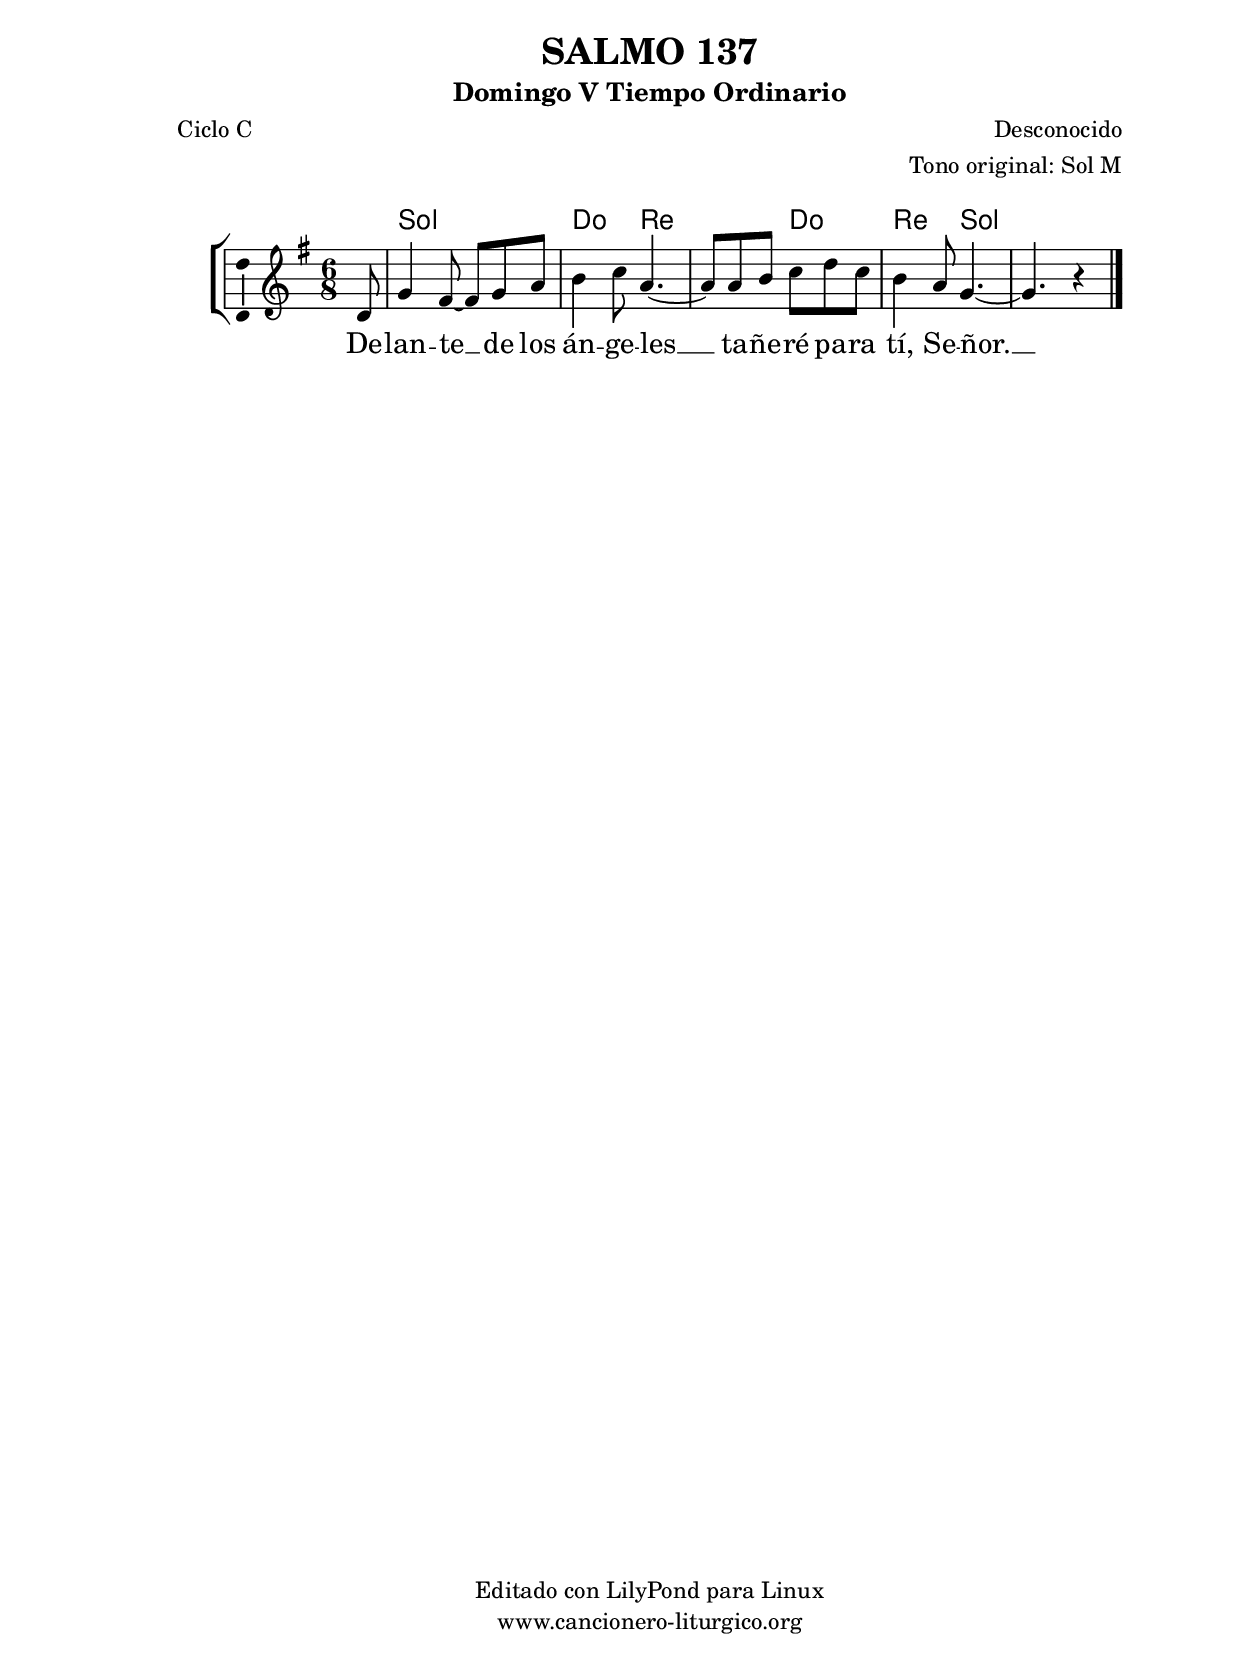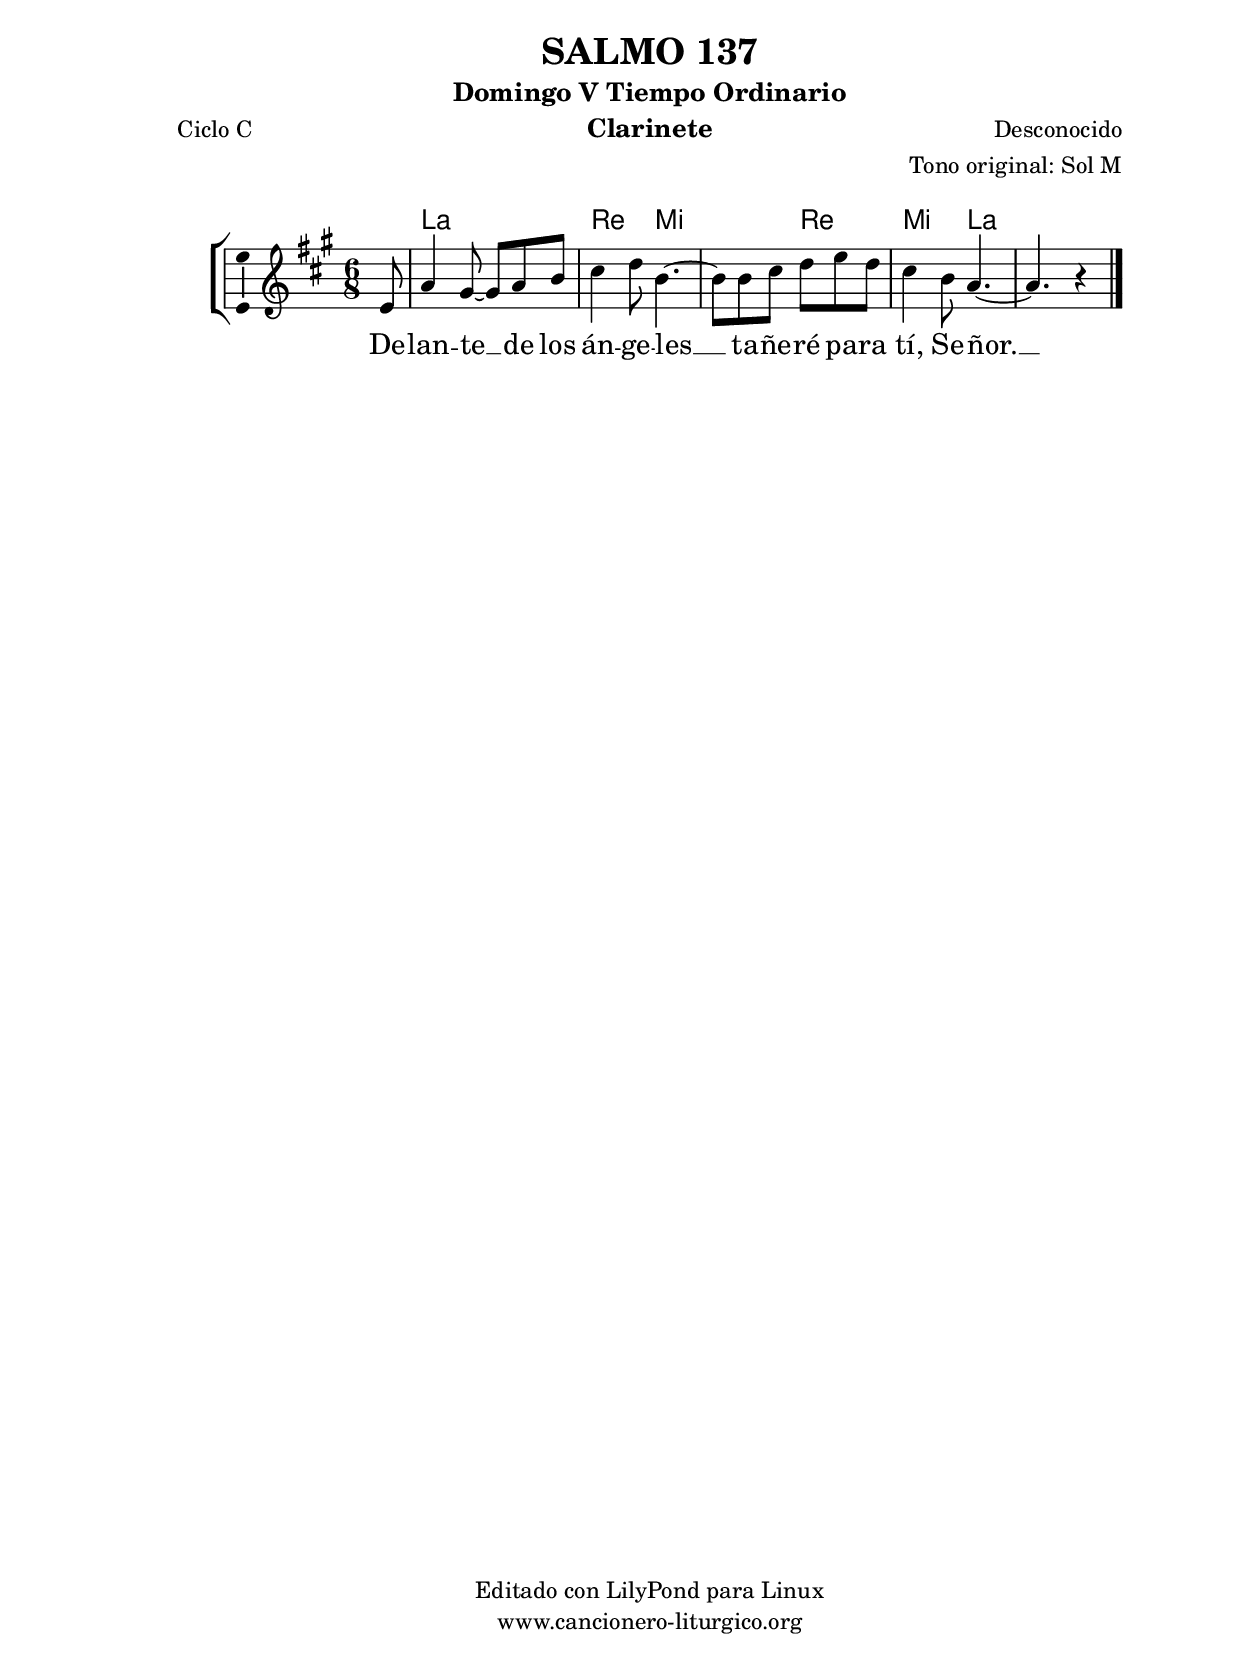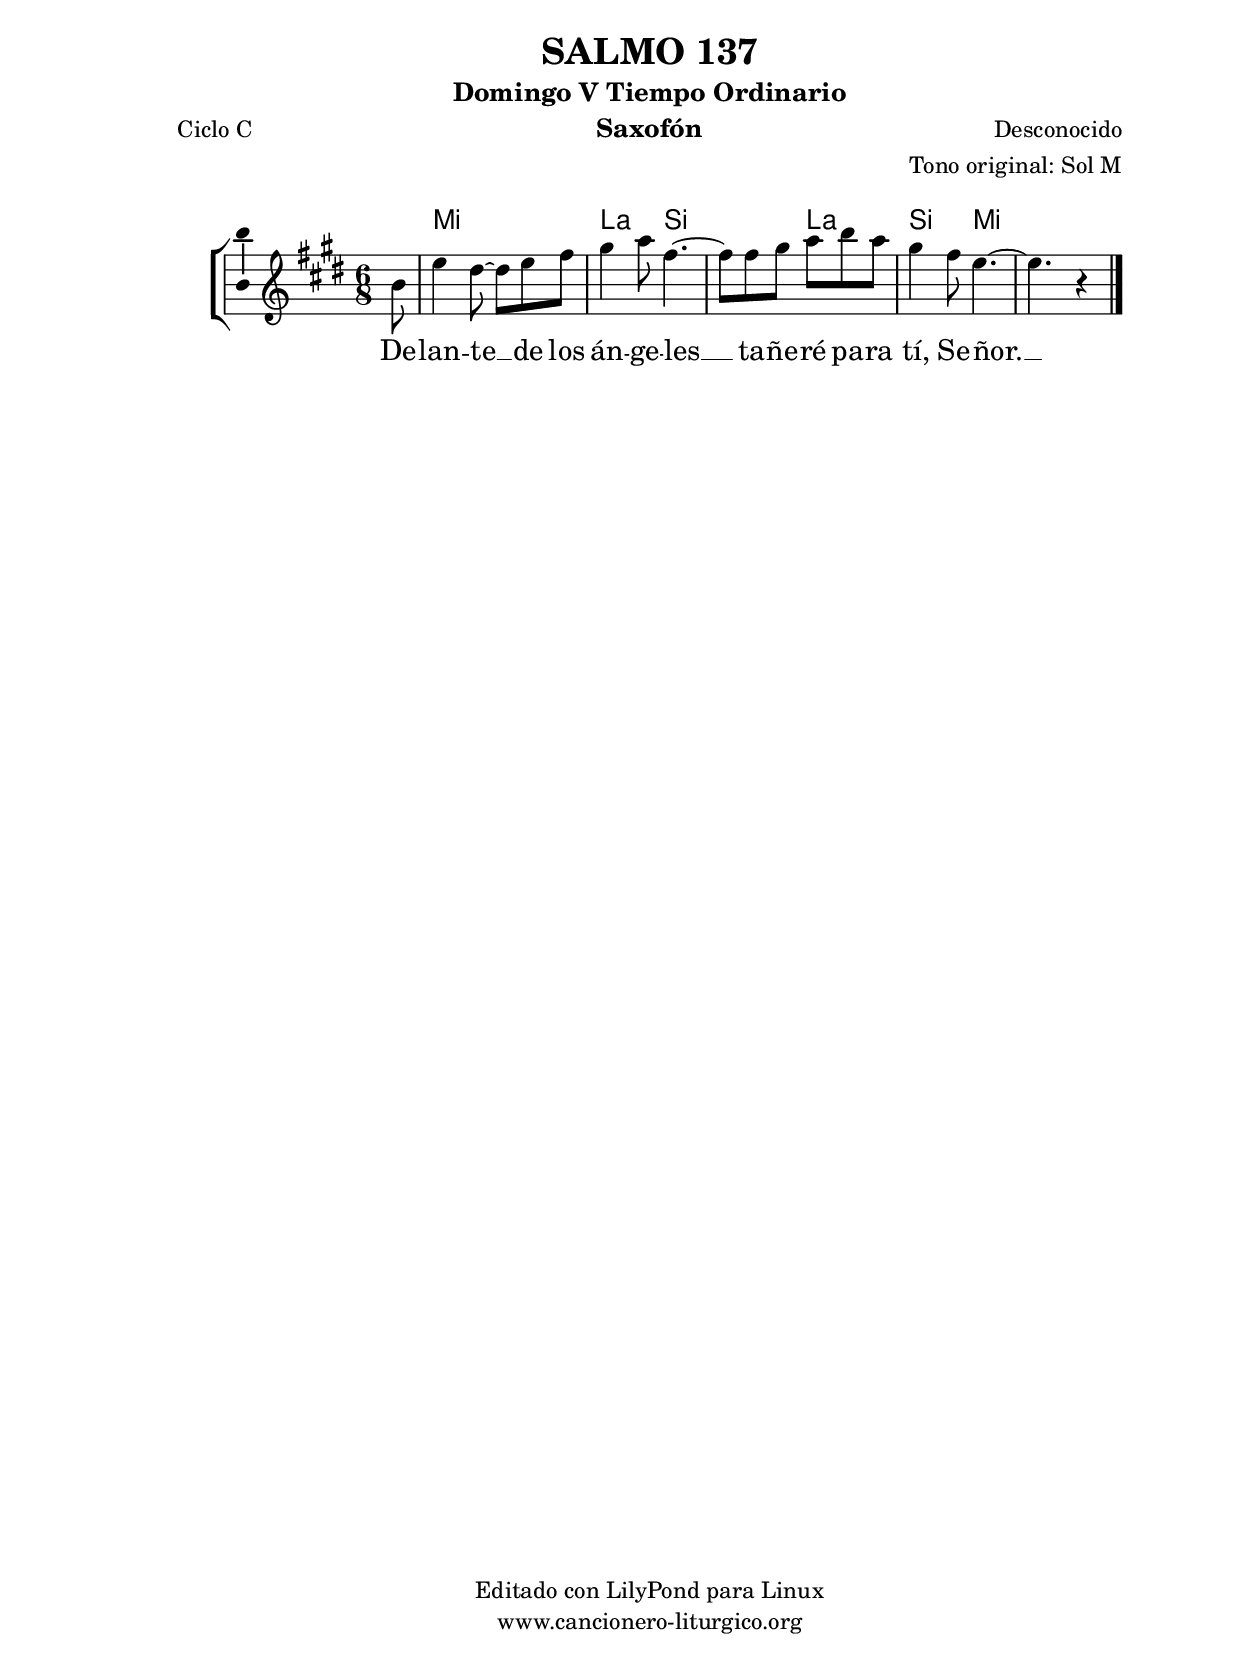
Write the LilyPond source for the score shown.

%
%para convertir .midi en .wav:
%timidity filename.midi -Ow -o finename.wav
%
%
%Para convertir de .wav a .mp3:
%lame -h -m j filename.wav
%
%
%para escuchar el midi:
%timidity nombrefichero.midi
%


%versión de lilypond para la que se ha escrito esta partitura:
\version "2.16.0"

	%Tamaño papel
	#(set-default-paper-size "a4")
	%Tamaño partitura
	#(set-global-staff-size 20)
	%No responde al pulsar sobre una nota
	#(ly:set-option 'point-and-click #f)

%parámetros del encabezamiento:
\header {
	title = "SALMO 137"
	subtitle = "Domingo V Tiempo Ordinario"
	composer = "Desconocido"
	poet = "Ciclo C"
	meter = ""
	arranger = "Tono original: Sol M"
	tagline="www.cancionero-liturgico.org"
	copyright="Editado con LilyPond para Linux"
	}

%parámetros asociados al papel:
\paper  {
	oddHeaderMarkup = \markup {\fill-line { \on-the-fly #not-first-page \fromproperty #'header:title \on-the-fly #not-first-page \fromproperty #'header:composer }}
	evenHeaderMarkup = \markup {\fill-line { \fromproperty #'header:composer \fromproperty #'header:title }}
	#(set-paper-size "a4")
	print-page-number = ##f
	first-page-number = 1
	print-first-page-number = ##f
%	head-separation = 3.0 \cm
	top-margin = 2.0 \cm
	bottom-margin = 0.5\cm
%%%	bottom-margin = -1.0\cm
	left-margin = 3.0 \cm
	line-width = 16.0 \cm 
	indent = 8\mm
	interscoreline = 2.\mm
	between-system-space = 15\mm
%	para que las partituras no llenen la hoja:
	ragged-bottom = ##t
%	idem para la última hoja:
	ragged-last-bottom = ##f
%	para que las partituras llenen el ancho del papel:
	ragged-last = ##f
	after-title-space = 2.5 \cm
%page-count=1
%system-count=8

	%Flexible Vertical Spacing
%	markup-markup-spacing =
%	#'((basic-distance . 15) (minimum-distance . 15) (padding . 3))
	markup-system-spacing =
	#'((basic-distance . 15) (minimum-distance . 15) (padding . 3))
	system-system-spacing =
	#'((basic-distance . 15) (minimum-distance . 15) (padding . 3))
	score-system-spacing =
	#'((basic-distance . 15) (minimum-distance . 15) (padding . 5))
%	top-system-spacing = % header
%	#'((basic-distance . 8) (minimum-distance . 0) (padding . 3))
%	top-markup-spacing =
%	#'((basic-distance . 20) (minimum-distance . 20) (padding . 3))
	last-bottom-spacing = % footer
	#'((basic-distance . 5) (minimum-distance . 5) (padding . 3))
%	score-markup-spacing =
%	#'((basic-distance . 16) (minimum-distance . 13) (padding . 3))

	}


%parámetros que afectan a toda la partitura:
global =  {
	%clave de sol (G):
	\clef G
	%armadura:
%	\transpose  d c
	\key g \major
	\tempo 4=80
	\set Score.tempoHideNote = ##t
	}


acordes = {
	\italianChords
	\chordmode {
%	\transpose  d c
{
s8
g2. c4. d2. c4. d g2.
	}
	}
}


melodia = 
%	\transpose  d c
{
	\relative c'{
\time 6/8

\partial8
d8
g4 fis8~fis g a
b4 c8 a4.~
a8 a b c d c
b4 a8 g4.~
g4. r4 %s8

	\bar "|."
	}
	}


texto = \lyricmode {
De -- lan -- te __ de los án -- ge -- les __
ta -- ñe -- ré pa -- ra tí, Se -- ñor. __
	}


acordesStaff = \context ChordNames = acordesStaff <<
	\set chordChanges = ##t
	\acordes
	>>


vozStaff = \context Voice = vozStaff
\with {\consists "Ambitus_engraver"}
<<
%	\set Staff.instrumentName = ""
%	\set Staff.shortInstrumentName = ""
%	\set Staff.midiInstrument = #"clarinet"
%	\set Staff.midiInstrument = #"cello"
%	\set Staff.midiInstrument = #"flute"
	\set Staff.midiInstrument = #"electric guitar (jazz)"
%	\set Staff.midiInstrument = #"english horn"
%	\set Staff.midiInstrument = #"violin"
%	\set Staff.midiInstrument = #"glockenspiel"
	\set Staff.midiMinimumVolume = #0.7
	\set Staff.midiMaximumVolume = #0.9
	\global
	\melodia
	>>


textoStaff = \context Lyrics = textoStaff <<
	\lyricsto vozStaff \texto
	>>

\book {
	\score {
		\context ChoirStaff {
			\override StaffGroup.SystemStartBracket #'collapse-height = #1
			\override Score.SystemStartBar #'collapse-height = #1
			<<
			\acordesStaff
			\vozStaff
			\textoStaff
			>>
			}
		\layout {
	    		\context {
				\Lyrics
				\override LyricText #'font-size = #2
				}
	   		 \context {
				\Score
				%fontSize = #3
				\override StaffSymbol #'staff-space = #(magstep +3)
				%\override Beam #'thickness = #0.55
				%\override SpacingSpanner #'spacing-increment = #1.0
				%\override Slur #'height-limit = #1.5
				}
			}
		}
	\score {
		\unfoldRepeats
		\context ChoirStaff {
			<<
			\acordesStaff
			\vozStaff
			>>
			}
		\midi {
	  		\context {
	  			\Score
				tempoWholesPerMinute = #(ly:make-moment 70 4)
				}
			}
		}
	}

%Partitura para clarinete
#(define output-suffix "C")
\book {
	\header{
		instrument = "Clarinete"
		}
	\score {
		\context ChoirStaff {
			\override StaffGroup.SystemStartBracket #'collapse-height = #1
			\override Score.SystemStartBar #'collapse-height = #1
\transpose c d
			<<
			\acordesStaff
			\vozStaff
			\textoStaff
			>>
			}
		\layout {
	    		\context {
				\Lyrics
				\override LyricText #'font-size = #2
				}
	   		 \context {
				\Score
				%fontSize = #3
				\override StaffSymbol #'staff-space = #(magstep +3)
				%\override Beam #'thickness = #0.55
				%\override SpacingSpanner #'spacing-increment = #1.0
				%\override Slur #'height-limit = #1.5
				}
			}
		}
	}

%Partitura para saxofón
#(define output-suffix "S")
\book {
	\header{
		instrument = "Saxofón"
		}
	\score {
		\context ChoirStaff {
			\override StaffGroup.SystemStartBracket #'collapse-height = #1
			\override Score.SystemStartBar #'collapse-height = #1
\transpose c a
			<<
			\acordesStaff
			\vozStaff
			\textoStaff
			>>
			}
		\layout {
	    		\context {
				\Lyrics
				\override LyricText #'font-size = #2
				}
	   		 \context {
				\Score
				%fontSize = #3
				\override StaffSymbol #'staff-space = #(magstep +3)
				%\override Beam #'thickness = #0.55
				%\override SpacingSpanner #'spacing-increment = #1.0
				%\override Slur #'height-limit = #1.5
				}
			}
		}
	}

